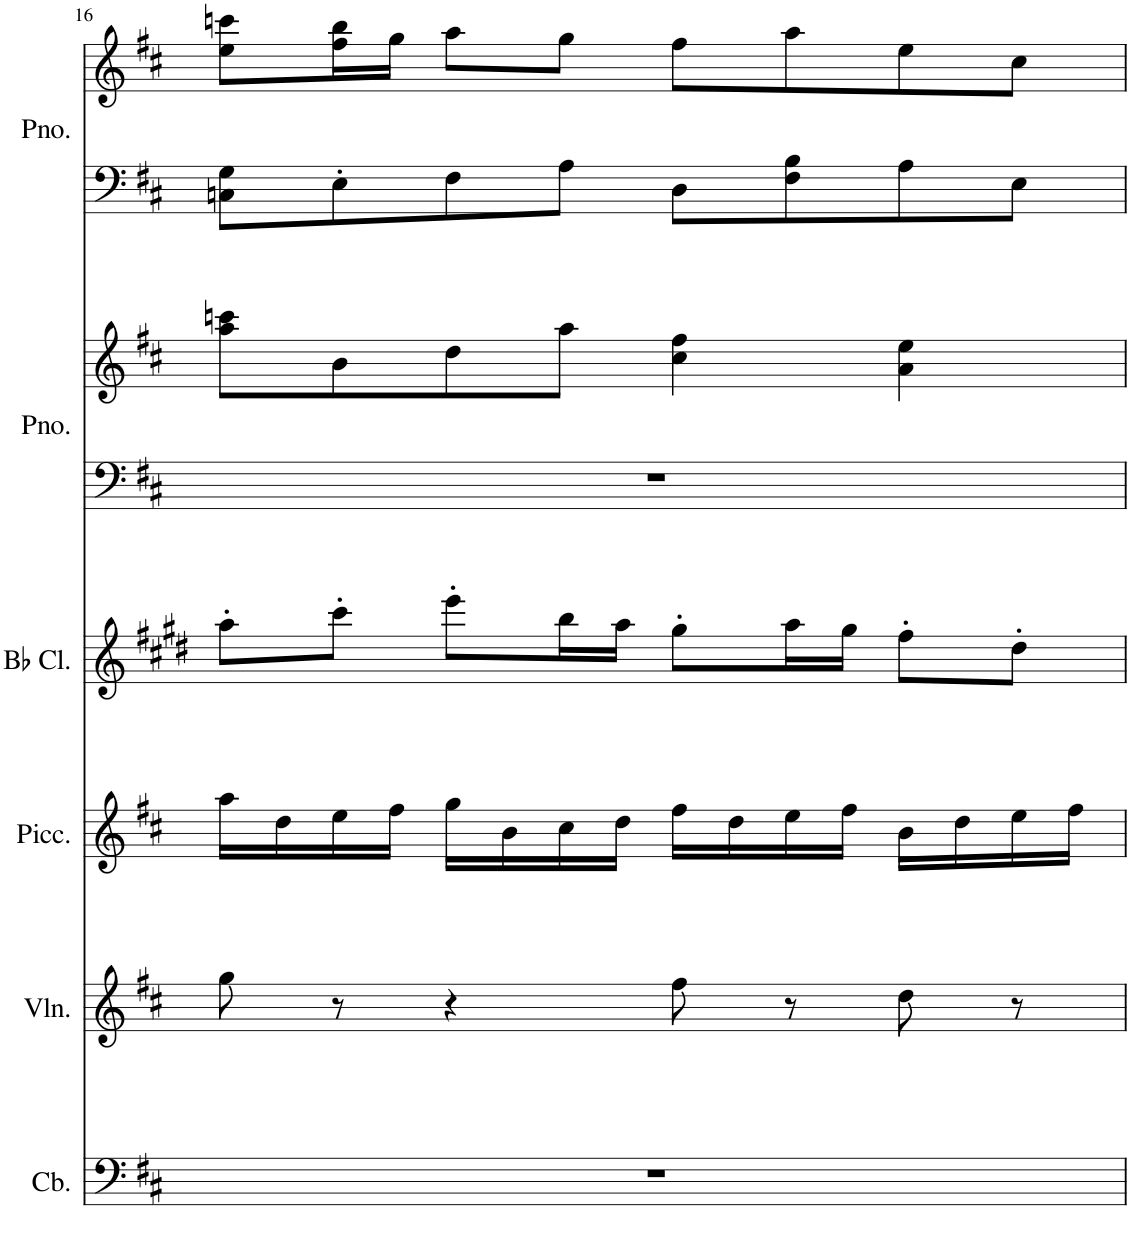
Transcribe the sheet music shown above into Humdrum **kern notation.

**kern	**kern	**kern	**kern	**kern	**kern	**kern	**kern
*part6	*part5	*part4	*part3	*part2	*part2	*part1	*part1
*staff8	*staff7	*staff6	*staff5	*staff4	*staff3	*staff2	*staff1
*I"Contrabass	*I"Violin	*I"Piccolo	*I"Bb Clarinet	*I"Piano	*	*I"Piano	*
*I'Cb.	*I'Vln.	*I'Picc.	*I'Bb Cl.	*I'Pno.	*	*I'Pno.	*
!!LO:PB:g=z
*clefF4	*clefG2	*clefG2	*clefG2	*clefF4	*clefG2	*clefF4	*clefG2
*Trd7c12	*	*Trd-7c-12	*Trd1c2	*	*	*	*
*k[f#c#]	*k[f#c#]	*k[f#c#]	*k[f#c#g#d#]	*k[f#c#]	*k[f#c#]	*k[f#c#]	*k[f#c#]
*M4/4	*M4/4	*M4/4	*M4/4	*M4/4	*M4/4	*M4/4	*M4/4
=16	=16	=16	=16	=16	=16	=16	=16
1r	8gg\	16aa\LL	8aa'\L	1r	8aa\ 8cccn\L	8Cn\ 8G\L	8ee\ 8cccn\L
.	.	16dd\	.	.	.	.	.
.	8r	16ee\	8ccc#'\J	.	8b\	8E'\	16ff#\ 16bb\L
.	.	16ff#\JJ	.	.	.	.	16gg\JJ
.	4r	16gg\LL	8eee'\L	.	8dd\	8F#\	8aa\L
.	.	16b\	.	.	.	.	.
.	.	16cc#\	16bb\L	.	8aa\J	8A\J	8gg\J
.	.	16dd\JJ	16aa\JJ	.	.	.	.
.	8ff#\	16ff#\LL	8gg#'\L	.	4cc#\ 4ff#\	8D\L	8ff#\L
.	.	16dd\	.	.	.	.	.
.	8r	16ee\	16aa\L	.	.	8F#\ 8B\	8aa\
.	.	16ff#\JJ	16gg#\JJ	.	.	.	.
.	8dd\	16b\LL	8ff#'\L	.	4a\ 4ee\	8A\	8ee\
.	.	16dd\	.	.	.	.	.
.	8r	16ee\	8dd#'\J	.	.	8E\J	8cc#\J
.	.	16ff#\JJ	.	.	.	.	.
=	=	=	=	=	=	=	=
*-	*-	*-	*-	*-	*-	*-	*-
